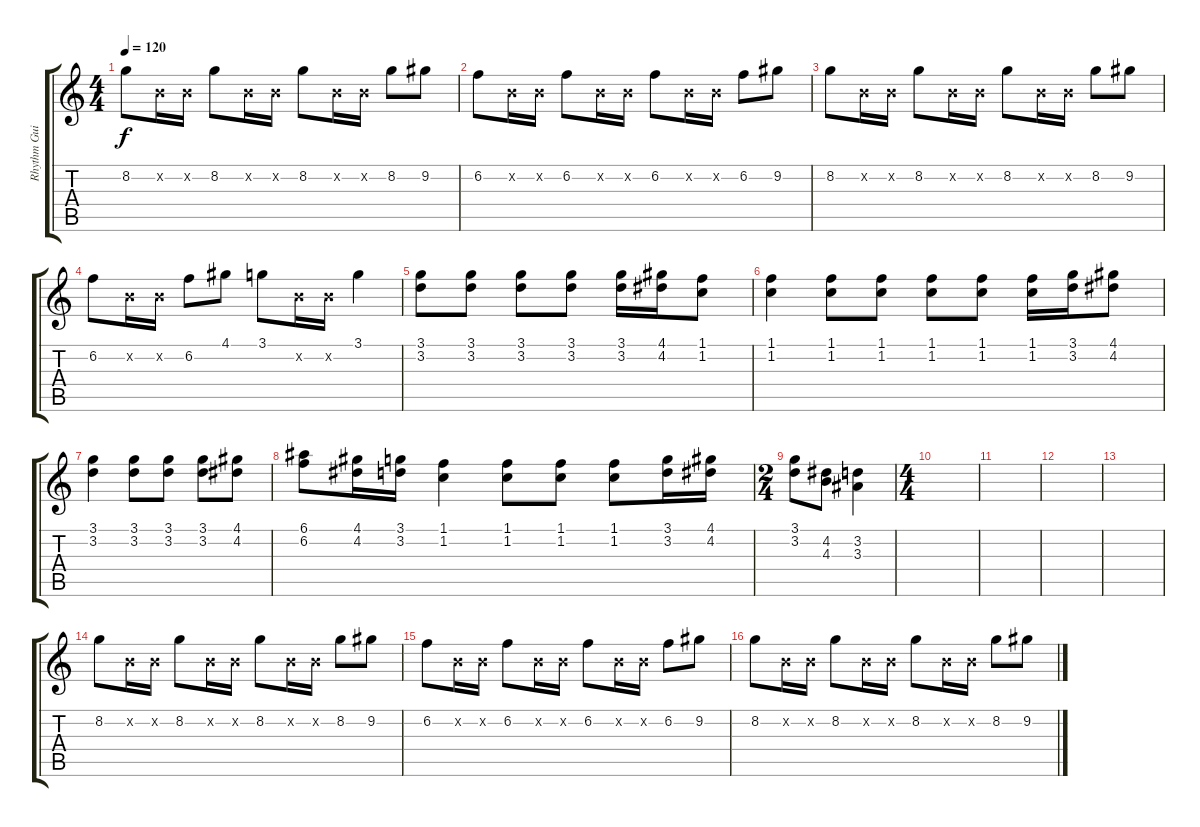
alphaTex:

\track ("Rhythm Guitar" "Rhythm Gui") {instrument overdrivenguitar}
\staff {score tabs}
\tuning (E4 B3 G3 D3 A2 D2) {hide}
\ts (4 4)
\tempo 120
\clef g2
\ks c
8.2.8{dy f instrument overdrivenguitar} 0.2{x}.16 0.2{x}.16 8.2.8 0.2{x}.16 0.2{x}.16 8.2.8 0.2{x}.16 0.2{x}.16 8.2.8 9.2.8 |
6.2.8 0.2{x}.16 0.2{x}.16 6.2.8 0.2{x}.16 0.2{x}.16 6.2.8 0.2{x}.16 0.2{x}.16 6.2.8 9.2.8 |
8.2.8 0.2{x}.16 0.2{x}.16 8.2.8 0.2{x}.16 0.2{x}.16 8.2.8 0.2{x}.16 0.2{x}.16 8.2.8 9.2.8 |
6.2.8 0.2{x}.16 0.2{x}.16 6.2.8 4.1.8 3.1.8 0.2{x}.16 0.2{x}.16 3.1.4 |
(3.1 3.2).8 (3.1 3.2).8 (3.1 3.2).8 (3.1 3.2).8 (3.1 3.2).16 (4.1 4.2).16 (1.1 1.2).8 |
(1.1 1.2).4 (1.1 1.2).8 (1.1 1.2).8 (1.1 1.2).8 (1.1 1.2).8 (1.1 1.2).16 (3.1 3.2).16 (4.1 4.2).8 |
(3.1 3.2).4 (3.1 3.2).8 (3.1 3.2).8 (3.1 3.2).8 (4.1 4.2).8 |
(6.1 6.2).8 (4.1 4.2).16 (3.1 3.2).16 (1.1 1.2).4 (1.1 1.2).8 (1.1 1.2).8 (1.1 1.2).8 (3.1 3.2).16 (4.1 4.2).16 |
\ts (2 4)
(3.1 3.2).8 (4.2 4.3).8 (3.2 3.3).4 |
\ts (4 4)
|
|
|
|
8.2.8 0.2{x}.16 0.2{x}.16 8.2.8 0.2{x}.16 0.2{x}.16 8.2.8 0.2{x}.16 0.2{x}.16 8.2.8 9.2.8 |
6.2.8 0.2{x}.16 0.2{x}.16 6.2.8 0.2{x}.16 0.2{x}.16 6.2.8 0.2{x}.16 0.2{x}.16 6.2.8 9.2.8 |
8.2.8 0.2{x}.16 0.2{x}.16 8.2.8 0.2{x}.16 0.2{x}.16 8.2.8 0.2{x}.16 0.2{x}.16 8.2.8 9.2.8
